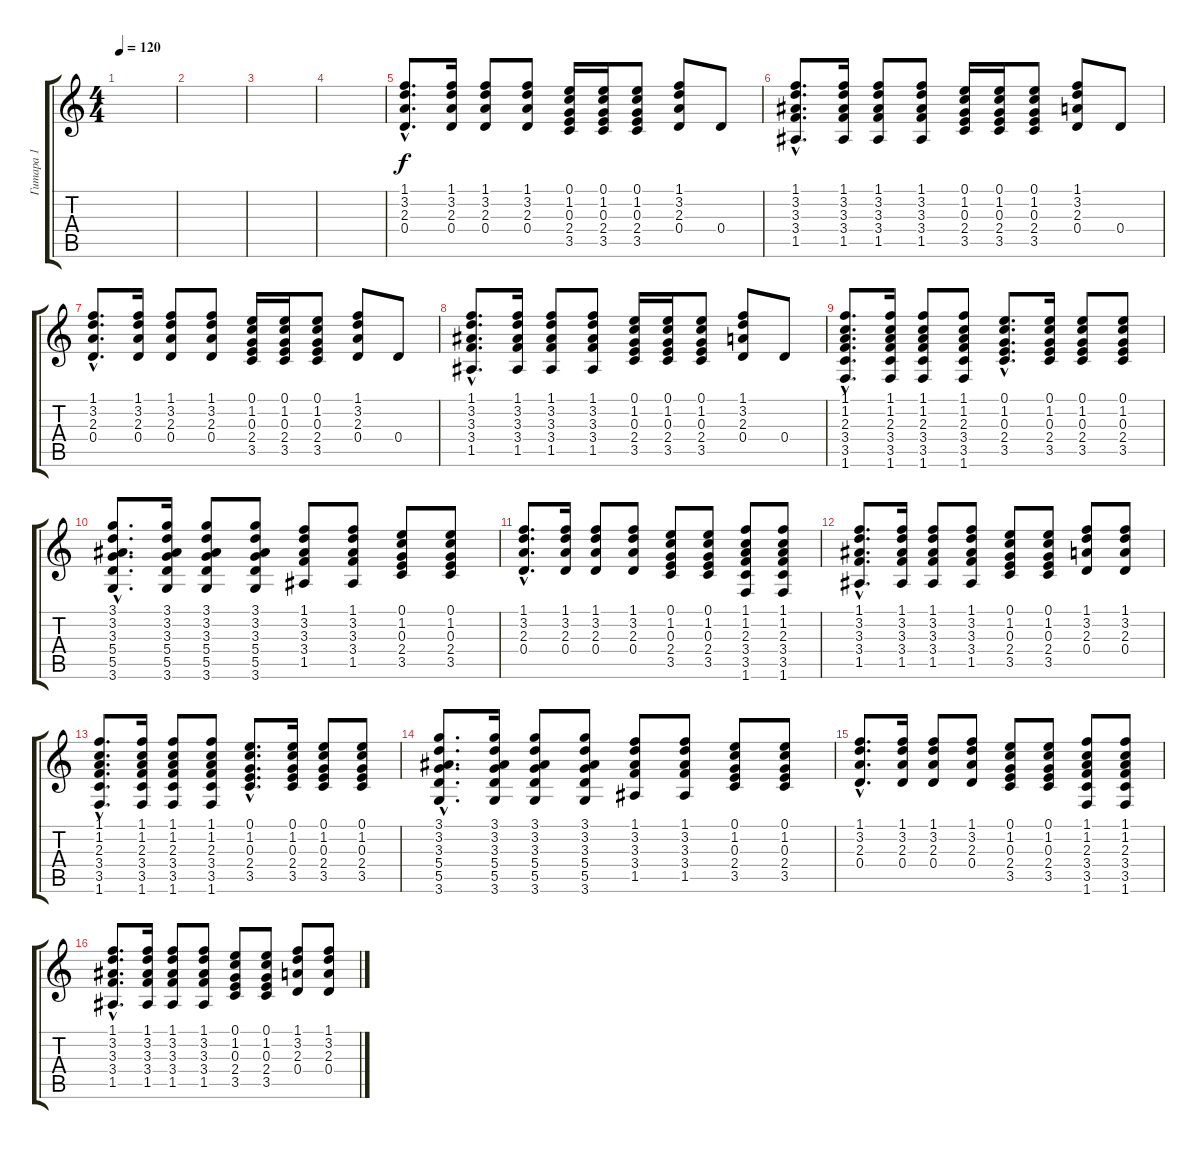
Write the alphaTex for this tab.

\track ("Гитара 1" "Гитара 1") {instrument acousticguitarsteel}
\staff {score tabs}
\tuning (E4 B3 G3 D3 A2 E2) {hide}
\ts (4 4)
\tempo 120
\clef g2
\ks c
|
|
|
|
(1.1{hac} 3.2{hac} 2.3{hac} 0.4{hac}).8{d} (1.1 3.2 2.3 0.4).16 (1.1 3.2 2.3 0.4).8 (1.1 3.2 2.3 0.4).8 (0.1 1.2 0.3 2.4 3.5).16 (0.1 1.2 0.3 2.4 3.5).16 (0.1 1.2 0.3 2.4 3.5).8 (1.1 3.2 2.3 0.4).8 0.4.8 |
(1.1{hac} 3.2{hac} 3.3{hac} 3.4{hac} 1.5{hac}).8{d} (1.1 3.2 3.3 3.4 1.5).16 (1.1 3.2 3.3 3.4 1.5).8 (1.1 3.2 3.3 3.4 1.5).8 (0.1 1.2 0.3 2.4 3.5).16 (0.1 1.2 0.3 2.4 3.5).16 (0.1 1.2 0.3 2.4 3.5).8 (1.1 3.2 2.3 0.4).8 0.4.8 |
(1.1{hac} 3.2{hac} 2.3{hac} 0.4{hac}).8{d} (1.1 3.2 2.3 0.4).16 (1.1 3.2 2.3 0.4).8 (1.1 3.2 2.3 0.4).8 (0.1 1.2 0.3 2.4 3.5).16 (0.1 1.2 0.3 2.4 3.5).16 (0.1 1.2 0.3 2.4 3.5).8 (1.1 3.2 2.3 0.4).8 0.4.8 |
(1.1{hac} 3.2{hac} 3.3{hac} 3.4{hac} 1.5{hac}).8{d} (1.1 3.2 3.3 3.4 1.5).16 (1.1 3.2 3.3 3.4 1.5).8 (1.1 3.2 3.3 3.4 1.5).8 (0.1 1.2 0.3 2.4 3.5).16 (0.1 1.2 0.3 2.4 3.5).16 (0.1 1.2 0.3 2.4 3.5).8 (1.1 3.2 2.3 0.4).8 0.4.8 |
(1.1{hac} 1.2{hac} 2.3{hac} 3.4{hac} 3.5{hac} 1.6{hac}).8{d} (1.1 1.2 2.3 3.4 3.5 1.6).16 (1.1 1.2 2.3 3.4 3.5 1.6).8 (1.1 1.2 2.3 3.4 3.5 1.6).8 (0.1{hac} 1.2{hac} 0.3{hac} 2.4{hac} 3.5{hac}).8{d} (0.1 1.2 0.3 2.4 3.5).16 (0.1 1.2 0.3 2.4 3.5).8 (0.1 1.2 0.3 2.4 3.5).8 |
(3.1{hac} 3.2{hac} 3.3{hac} 5.4{hac} 5.5{hac} 3.6{hac}).8{d} (3.1 3.2 3.3 5.4 5.5 3.6).16 (3.1 3.2 3.3 5.4 5.5 3.6).8 (3.1 3.2 3.3 5.4 5.5 3.6).8 (1.1 3.2 3.3 3.4 1.5).8 (1.1 3.2 3.3 3.4 1.5).8 (0.1 1.2 0.3 2.4 3.5).8 (0.1 1.2 0.3 2.4 3.5).8 |
(1.1{hac} 3.2{hac} 2.3{hac} 0.4{hac}).8{d} (1.1 3.2 2.3 0.4).16 (1.1 3.2 2.3 0.4).8 (1.1 3.2 2.3 0.4).8 (0.1 1.2 0.3 2.4 3.5).8 (0.1 1.2 0.3 2.4 3.5).8 (1.1 1.2 2.3 3.4 3.5 1.6).8 (1.1 1.2 2.3 3.4 3.5 1.6).8 |
(1.1{hac} 3.2{hac} 3.3{hac} 3.4{hac} 1.5{hac}).8{d} (1.1 3.2 3.3 3.4 1.5).16 (1.1 3.2 3.3 3.4 1.5).8 (1.1 3.2 3.3 3.4 1.5).8 (0.1 1.2 0.3 2.4 3.5).8 (0.1 1.2 0.3 2.4 3.5).8 (1.1 3.2 2.3 0.4).8 (1.1 3.2 2.3 0.4).8 |
(1.1{hac} 1.2{hac} 2.3{hac} 3.4{hac} 3.5{hac} 1.6{hac}).8{d} (1.1 1.2 2.3 3.4 3.5 1.6).16 (1.1 1.2 2.3 3.4 3.5 1.6).8 (1.1 1.2 2.3 3.4 3.5 1.6).8 (0.1{hac} 1.2{hac} 0.3{hac} 2.4{hac} 3.5{hac}).8{d} (0.1 1.2 0.3 2.4 3.5).16 (0.1 1.2 0.3 2.4 3.5).8 (0.1 1.2 0.3 2.4 3.5).8 |
(3.1{hac} 3.2{hac} 3.3{hac} 5.4{hac} 5.5{hac} 3.6{hac}).8{d} (3.1 3.2 3.3 5.4 5.5 3.6).16 (3.1 3.2 3.3 5.4 5.5 3.6).8 (3.1 3.2 3.3 5.4 5.5 3.6).8 (1.1 3.2 3.3 3.4 1.5).8 (1.1 3.2 3.3 3.4 1.5).8 (0.1 1.2 0.3 2.4 3.5).8 (0.1 1.2 0.3 2.4 3.5).8 |
(1.1{hac} 3.2{hac} 2.3{hac} 0.4{hac}).8{d} (1.1 3.2 2.3 0.4).16 (1.1 3.2 2.3 0.4).8 (1.1 3.2 2.3 0.4).8 (0.1 1.2 0.3 2.4 3.5).8 (0.1 1.2 0.3 2.4 3.5).8 (1.1 1.2 2.3 3.4 3.5 1.6).8 (1.1 1.2 2.3 3.4 3.5 1.6).8 |
(1.1{hac} 3.2{hac} 3.3{hac} 3.4{hac} 1.5{hac}).8{d} (1.1 3.2 3.3 3.4 1.5).16 (1.1 3.2 3.3 3.4 1.5).8 (1.1 3.2 3.3 3.4 1.5).8 (0.1 1.2 0.3 2.4 3.5).8 (0.1 1.2 0.3 2.4 3.5).8 (1.1 3.2 2.3 0.4).8 (1.1 3.2 2.3 0.4).8
